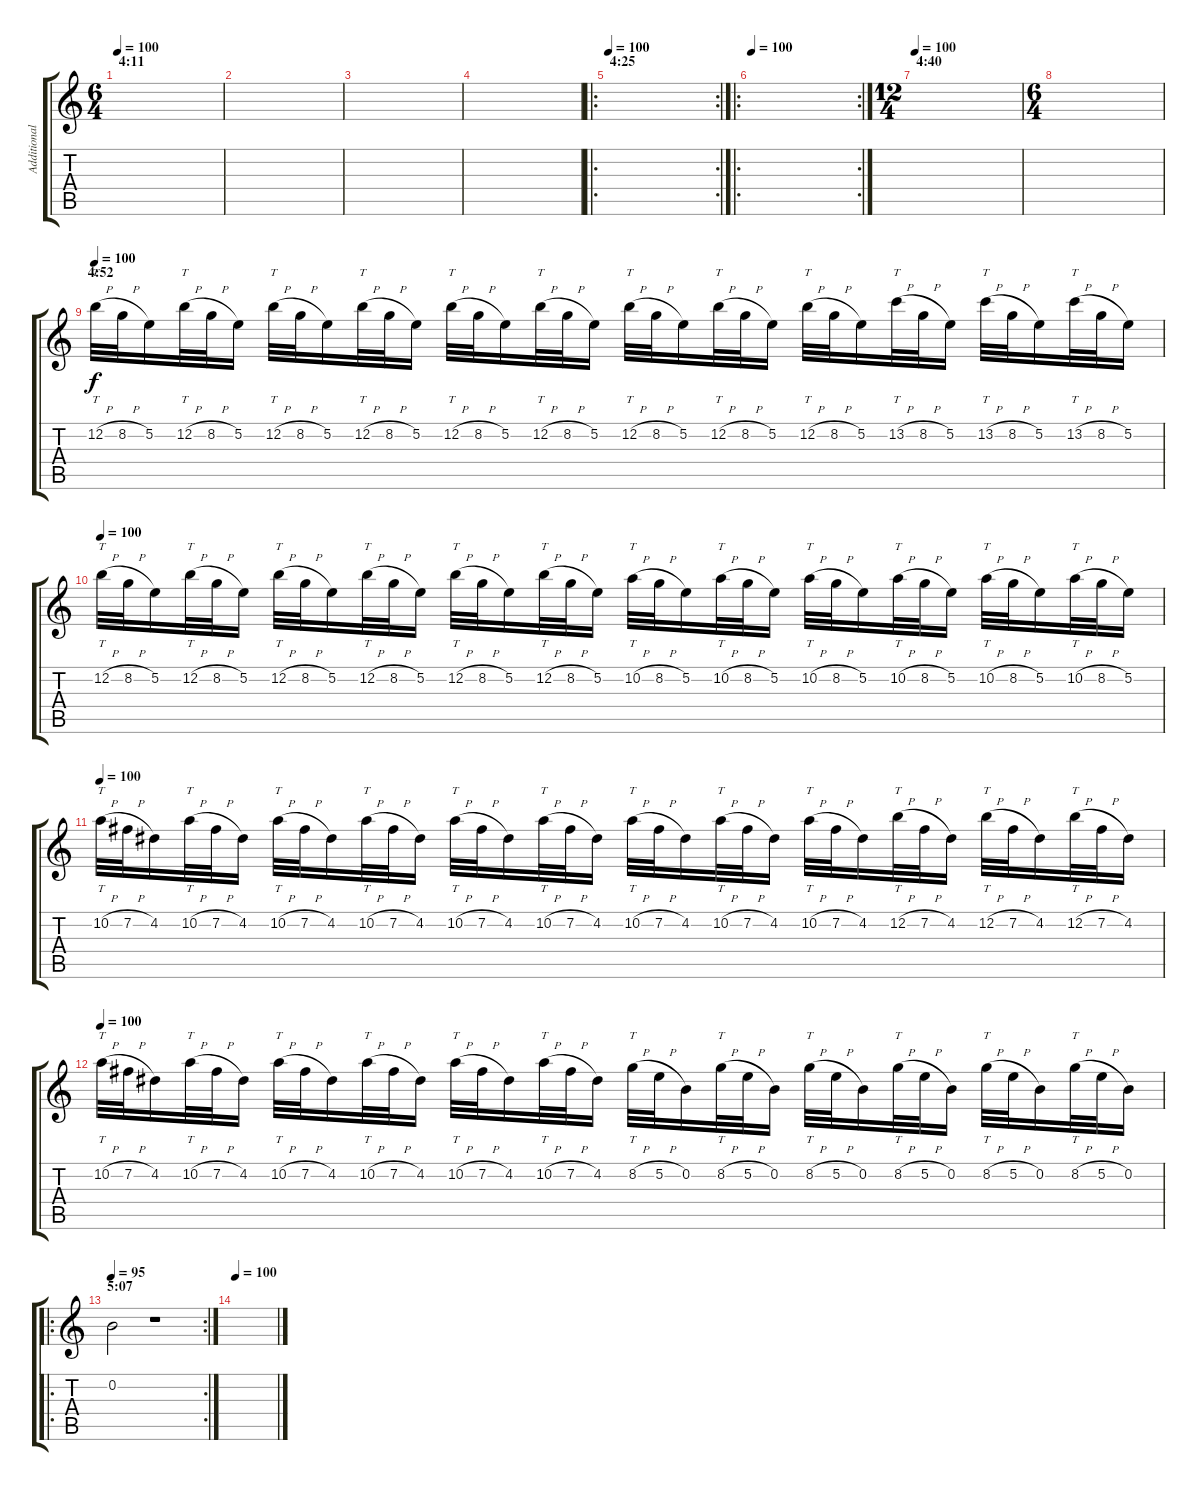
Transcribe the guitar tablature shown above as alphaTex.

\track ("Additional Distortion Guitar" "Additional") {instrument distortionguitar}
\staff {score tabs}
\tuning (E4 B3 G3 D3 A2 E2) {hide}
\ts (6 4)
\section ("" "4:11")
\tempo 100
\clef g2
\ks c
|
|
|
|
\ro
\rc 2
\section ("" "4:25")
\tempo 100
|
\ro
\rc 2
\tempo 100
|
\ts (12 4)
\section ("" "4:40")
\tempo 100
|
\ts (6 4)
|
\section ("" "4:52")
\tempo 100
12.2{h}.32{tt} 8.2{h}.32 5.2.16 12.2{h}.32{tt} 8.2{h}.32 5.2.16 12.2{h}.32{tt} 8.2{h}.32 5.2.16 12.2{h}.32{tt} 8.2{h}.32 5.2.16 12.2{h}.32{tt} 8.2{h}.32 5.2.16 12.2{h}.32{tt} 8.2{h}.32 5.2.16 12.2{h}.32{tt} 8.2{h}.32 5.2.16 12.2{h}.32{tt} 8.2{h}.32 5.2.16 12.2{h}.32{tt} 8.2{h}.32 5.2.16 13.2{h}.32{tt} 8.2{h}.32 5.2.16 13.2{h}.32{tt} 8.2{h}.32 5.2.16 13.2{h}.32{tt} 8.2{h}.32 5.2.16 |
\tempo 100
12.2{h}.32{tt} 8.2{h}.32 5.2.16 12.2{h}.32{tt} 8.2{h}.32 5.2.16 12.2{h}.32{tt} 8.2{h}.32 5.2.16 12.2{h}.32{tt} 8.2{h}.32 5.2.16 12.2{h}.32{tt} 8.2{h}.32 5.2.16 12.2{h}.32{tt} 8.2{h}.32 5.2.16 10.2{h}.32{tt} 8.2{h}.32 5.2.16 10.2{h}.32{tt} 8.2{h}.32 5.2.16 10.2{h}.32{tt} 8.2{h}.32 5.2.16 10.2{h}.32{tt} 8.2{h}.32 5.2.16 10.2{h}.32{tt} 8.2{h}.32 5.2.16 10.2{h}.32{tt} 8.2{h}.32 5.2.16 |
\tempo 100
10.2{h}.32{tt} 7.2{h}.32 4.2.16 10.2{h}.32{tt} 7.2{h}.32 4.2.16 10.2{h}.32{tt} 7.2{h}.32 4.2.16 10.2{h}.32{tt} 7.2{h}.32 4.2.16 10.2{h}.32{tt} 7.2{h}.32 4.2.16 10.2{h}.32{tt} 7.2{h}.32 4.2.16 10.2{h}.32{tt} 7.2{h}.32 4.2.16 10.2{h}.32{tt} 7.2{h}.32 4.2.16 10.2{h}.32{tt} 7.2{h}.32 4.2.16 12.2{h}.32{tt} 7.2{h}.32 4.2.16 12.2{h}.32{tt} 7.2{h}.32 4.2.16 12.2{h}.32{tt} 7.2{h}.32 4.2.16 |
\tempo 100
10.2{h}.32{tt} 7.2{h}.32 4.2.16 10.2{h}.32{tt} 7.2{h}.32 4.2.16 10.2{h}.32{tt} 7.2{h}.32 4.2.16 10.2{h}.32{tt} 7.2{h}.32 4.2.16 10.2{h}.32{tt} 7.2{h}.32 4.2.16 10.2{h}.32{tt} 7.2{h}.32 4.2.16 8.2{h}.32{tt} 5.2{h}.32 0.2.16 8.2{h}.32{tt} 5.2{h}.32 0.2.16 8.2{h}.32{tt} 5.2{h}.32 0.2.16 8.2{h}.32{tt} 5.2{h}.32 0.2.16 8.2{h}.32{tt} 5.2{h}.32 0.2.16 8.2{h}.32{tt} 5.2{h}.32 0.2.16 |
\ro
\rc 2
\section ("" "5:07")
\tempo 95
0.2.2 r.1 |
\tempo 100
